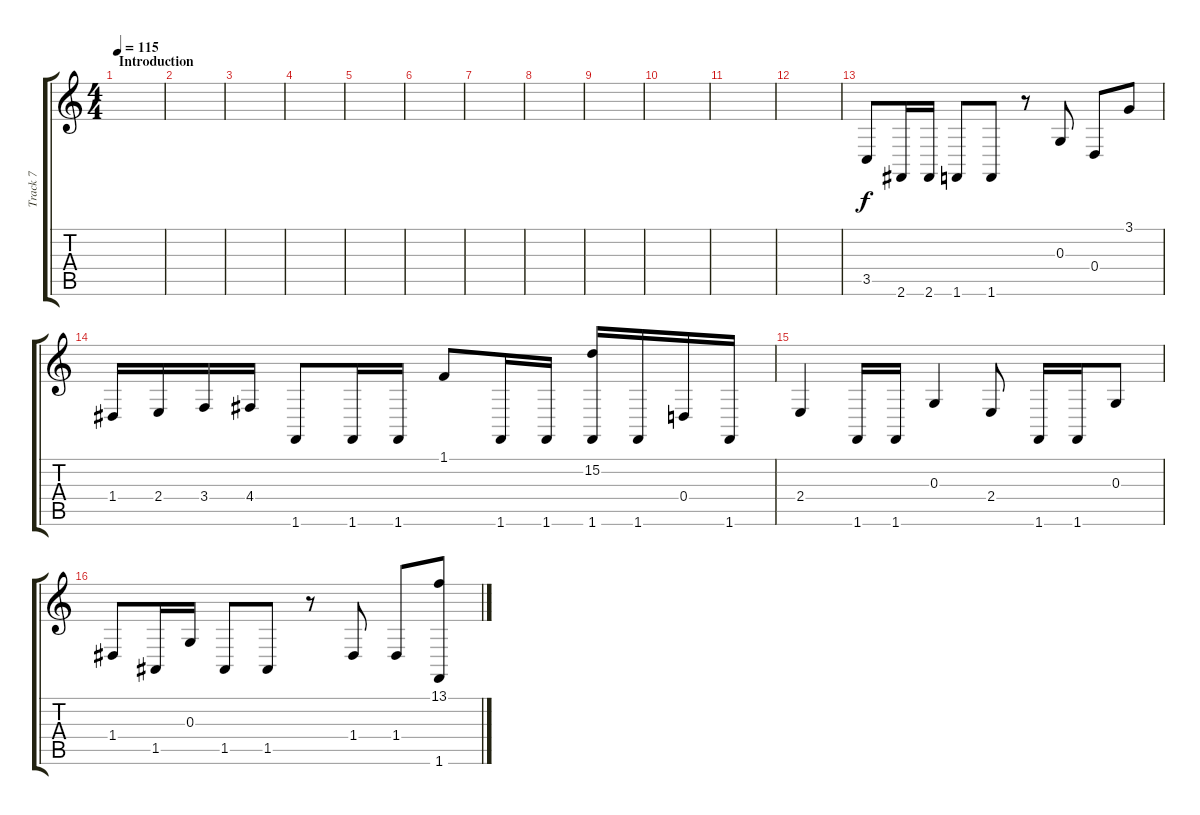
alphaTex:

\track ("Track 7" "Track 7") {instrument melodictom}
\staff {score tabs}
\tuning (E4 B3 G3 D3 A2 E2) {hide}
\ts (4 4)
\section ("" "Introduction")
\tempo 115
\clef g2
\ks c
|
|
|
|
|
|
|
|
|
|
|
|
3.5.8 2.6.16 2.6.16 1.6.8 1.6.8 r.8 0.3.8 0.4.8 3.1.8 |
1.4.16 2.4.16 3.4.16 4.4.16 1.6.8 1.6.16 1.6.16 1.1.8 1.6.16 1.6.16 (15.2 1.6).16 1.6.16 0.4.16 1.6.16 |
2.4.4 1.6.16 1.6.16 0.3.4 2.4.8 1.6.16 1.6.16 0.3.8 |
1.4.8 1.5.16 0.3.16 1.5.8 1.5.8 r.8 1.4.8 1.4.8 (13.1 1.6).8
